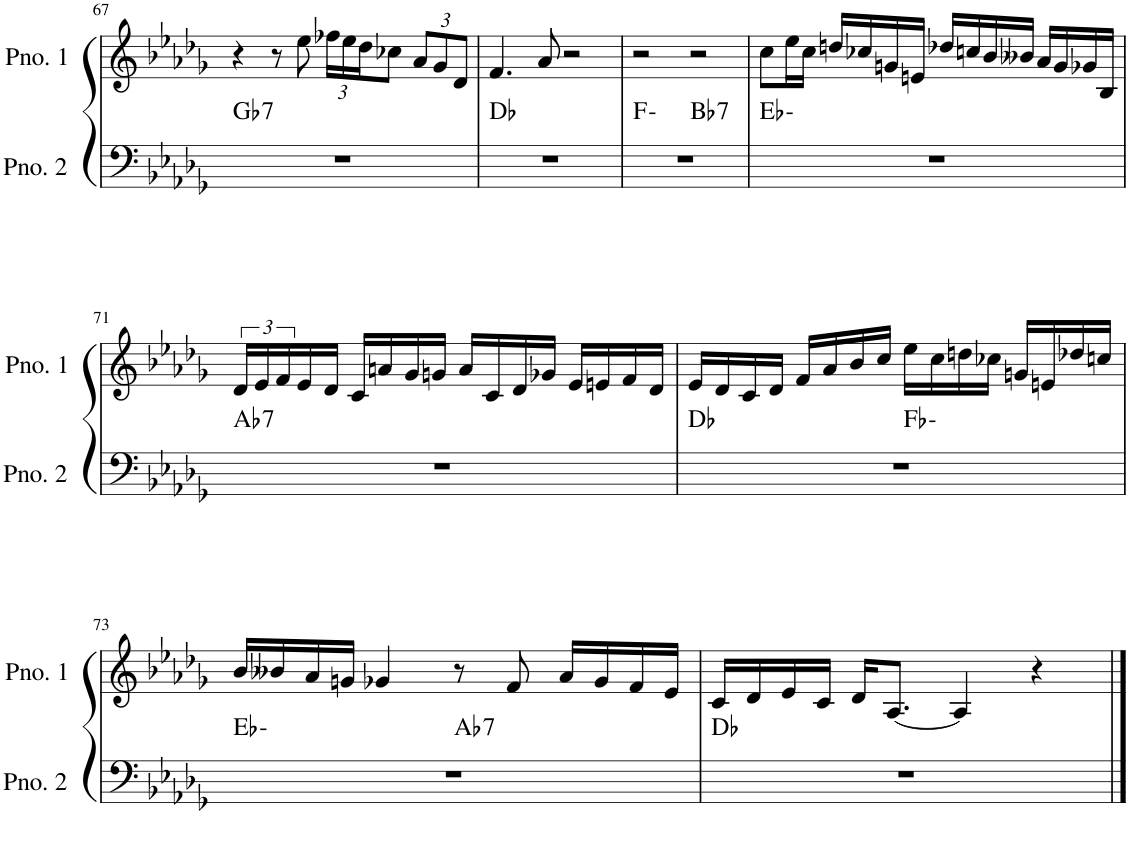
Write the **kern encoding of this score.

**kern	**harte	**kern
*part2	*part2	*part1
*staff2	*	*staff1
*I"ピアノ 2	*	*I"ピアノ 1
!!LO:PB:g=z
*clefF4	*	*clefG2
*k[b-e-a-d-g-]	*	*k[b-e-a-d-g-]
*M4/4	*	*M4/4
=67	=67	=67
!	!LO:H:kt=7	!
1r	Gb:7	4r
.	.	8r
.	.	8ee-\
*	*	*Xbrackettup
.	.	24ff-X\LL
.	.	24ee-\
.	.	24dd-\J
.	.	8cc-X\J
.	.	12a-/L
.	.	12g-/
.	.	12d-/J
=68	=68	=68
1r	Db:maj	4.f/
.	.	8a-/
.	.	2r
=69	=69	=69
*^	*	*
1r	2ryy	F:min	2r
!	!	!LO:H:kt=7	!
.	2ryy	Bb:7	2r
*v	*v	*	*
=70	=70	=70
1r	Eb:min	8cc\L
.	.	16ee-\L
.	.	16cc\JJ
.	.	16ddn/LL
.	.	16cc-X/
.	.	16gn/
.	.	16en/JJ
.	.	16dd-X/LL
.	.	16ccn/
.	.	16b-/
.	.	16b--X/JJ
.	.	16a-/LL
.	.	16g/
.	.	16g-X/
.	.	16B-/JJ
!!LO:LB:g=z
=71	=71	=71
*	*	*brackettup
!	!LO:H:kt=7	!
1r	Ab:7	24d-/LL
.	.	24e-/
.	.	24f/
.	.	16e-/
.	.	16d-/JJ
.	.	16c/LL
.	.	16an/
.	.	16g-/
.	.	16gn/JJ
.	.	16a/LL
.	.	16c/
.	.	16d-/
.	.	16g-X/JJ
.	.	16e-/LL
.	.	16en/
.	.	16f/
.	.	16d-/JJ
=72	=72	=72
*^	*	*
1r	2ryy	Db:maj	16e-/LL
.	.	.	16d-/
.	.	.	16c/
.	.	.	16d-/JJ
.	.	.	16f/LL
.	.	.	16a-/
.	.	.	16b-/
.	.	.	16cc/JJ
.	2ryy	Fb:min	16ee-\LL
.	.	.	16cc\
.	.	.	16ddn\
.	.	.	16cc-X\JJ
.	.	.	16gn/LL
.	.	.	16en/
.	.	.	16dd-X/
.	.	.	16ccn/JJ
!!LO:LB:g=z
=73	=73	=73	=73
1r	2ryy	Eb:min	16b-/LL
.	.	.	16b--X/
.	.	.	16a-/
.	.	.	16gn/JJ
.	.	.	4g-X/
!	!	!LO:H:kt=7	!
.	2ryy	Ab:7	8r
.	.	.	8f/
.	.	.	16a-/LL
.	.	.	16g-/
.	.	.	16f/
.	.	.	16e-/JJ
*v	*v	*	*
=74	=74	=74
1r	Db:maj	16c/LL
.	.	16d-/
.	.	16e-/
.	.	16c/JJ
.	.	16d-/KL
.	.	[8.A-/J
.	.	4A-/]
.	.	4r
==	==	==
*-	*-	*-
